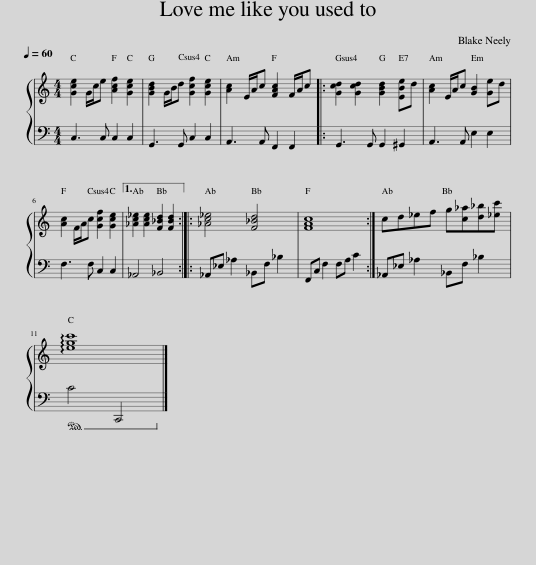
X:1
%%score { 1 | 2 }
L:1/8
Q:1/4=60
M:4/4
I:linebreak $
K:C
V:1 treble
V:2 bass
V:1
 [Gce]2 G/c/e [Acf]2 [Gce]2 | [GBd]2 G/B/d [Gcf]2 [Gce]2 | [Ac]2 E/A/c [FAc]2 F/A/c |: [Gcd]2 [Gcd]2 [GBd]2 [EBe]d | [Ac]2 E/A/c [GB]2 [Ge]d |$ %5
 [Ac]2 F/A/c [Gcf]2 [Gce]2 |1 [_Ac_e]2 [Ace]2 [F_Bd]2 [FBd]2 :: [_Ac_e]4 [F_Bd]4 | [FAc]8 :| cd_ef g[c_a][d_b][_ec'] |$ %10
 !arpeggio![egc']8 |] %11
V:2
 C,3 C, C,2 C,2 | G,,3 G,, C,2 C,2 | A,,3 A,, F,,2 F,,2 |: G,,3 G,, G,,2 ^G,,2 | A,,3 A,, E,2 E,2 |$ %5
 F,3 F, C,2 C,2 |1 _A,,4 _B,,4 :: _A,,_E, _A,2 _B,,F, _B,2 | F,,C, F,2 F,A, C2 :| _A,,_E, _A,2 _B,,F, _B,2 |$ %10
!ped! C4 C,,4!ped-up! |] %11
